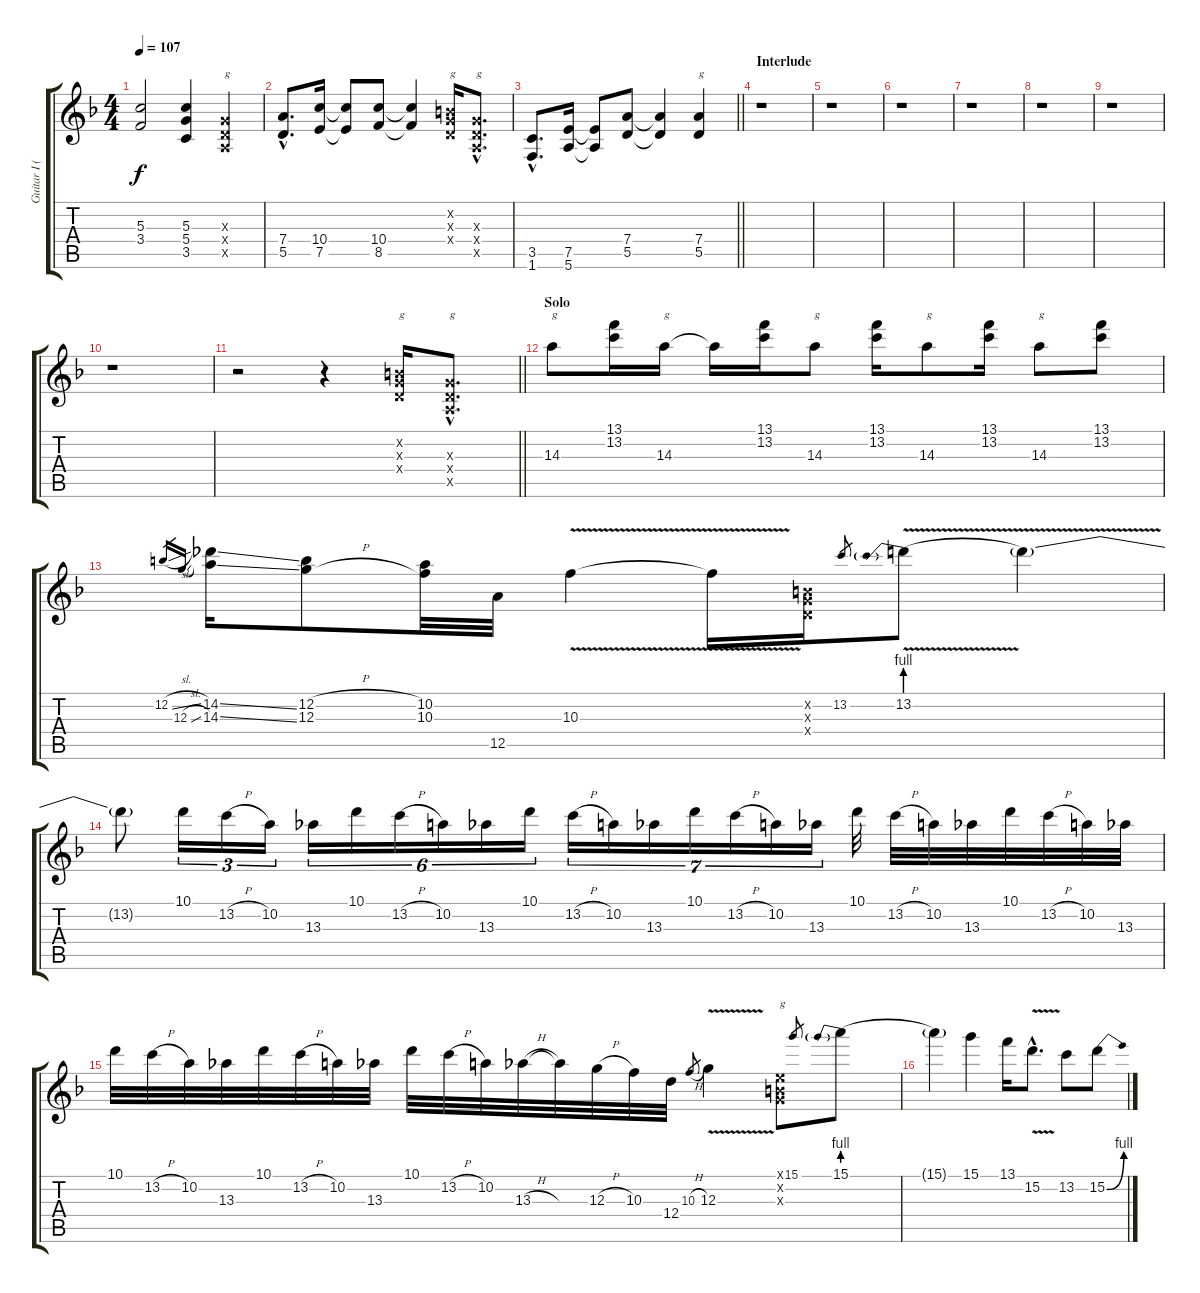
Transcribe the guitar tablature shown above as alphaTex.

\track ("Guitar I (tabbed)" "Guitar I (") {instrument distortionguitar}
\staff {score tabs}
\tuning (E4 B3 G3 D3 A2 E2) {hide}
\ts (4 4)
\tempo 107
\clef g2
\ks dminor
(5.3 3.4).2{dy f} (5.3 5.4 3.5).4 (0.3{x} 0.4{x} 0.5{x}).4{txt "g"} |
(7.4{hac} 5.5{hac}).8{d} (10.4 7.5).16 (10.4{t} 7.5{t}).8 (10.4 8.5).8 (10.4{t} 8.5{t}).4 (0.2{x} 0.3{x} 0.4{x}).16{txt "g"} (0.3{hac x} 0.4{hac x} 0.5{hac x}).8{d txt "g"} |
\barLineRight lightlight
(3.5{hac} 1.6{hac}).8{d} (7.5 5.6).16 (7.5{t} 5.6{t}).8 (7.4 5.5).8 (7.4{t} 5.5{t}).4 (7.4 5.5).4{txt "g"} |
\section ("" "Interlude")
r.1 |
r.1 |
r.1 |
r.1 |
r.1 |
r.1 |
r.1 |
\barLineRight lightlight
r.2 r.4 (0.2{x} 0.3{x} 0.4{x}).16{txt "g"} (0.3{hac x} 0.4{hac x} 0.5{hac x}).8{d txt "g"} |
\section ("" "Solo")
14.3.8{txt "g"} (13.1 13.2).16 14.3.16{txt "g"} 14.3{t}.16 (13.1 13.2).16 14.3.8{txt "g"} (13.1 13.2).16 14.3.8{txt "g"} (13.1 13.2).16 14.3.8{txt "g"} (13.1 13.2).8 |
12.2{sl}.16{gr} 12.3{sl}.16{gr} (14.2{ss} 14.3{ss}).16 (12.2{h} 12.3{h}).8 (10.2 10.3).32 12.5.32 10.3{v}.4 10.3{t}.16 (0.2{x} 0.3{x} 0.4{x}).16 13.2.8{gr} 13.2{be (prebend 0 4 60 4) v}.8 13.2{t}.4 |
13.2{t}.8 10.1.16{tu (3 2)} 13.2{h}.16{tu (3 2)} 10.2.16{tu (3 2)} 13.3.16{tu (6 4)} 10.1.16{tu (6 4)} 13.2{h}.16{tu (6 4)} 10.2.16{tu (6 4)} 13.3.16{tu (6 4)} 10.1.16{tu (6 4)} 13.2{h}.16{tu (7 4)} 10.2.16{tu (7 4)} 13.3.16{tu (7 4)} 10.1.16{tu (7 4)} 13.2{h}.16{tu (7 4)} 10.2.16{tu (7 4)} 13.3.16{tu (7 4)} 10.1.32 13.2{h}.32 10.2.32 13.3.32 10.1.32 13.2{h}.32 10.2.32 13.3.32 |
10.1.32 13.2{h}.32 10.2.32 13.3.32 10.1.32 13.2{h}.32 10.2.32 13.3.32 10.1.32 13.2{h}.32 10.2.32 13.3{h}.32 13.3{t}.32 12.3{h}.32 10.3.32 12.4.32 10.3{h}.8{gr} 12.3{v}.4 (0.1{x} 0.2{x} 0.3{x}).8{txt "g"} 15.1.8{gr} 15.1{be (prebend 0 4 60 4)}.8 |
15.1{t}.4 15.1.4 13.1.16 15.2{v hac}.8{d} 13.2.8 15.2{be (bend 0 0 60 4)}.8
